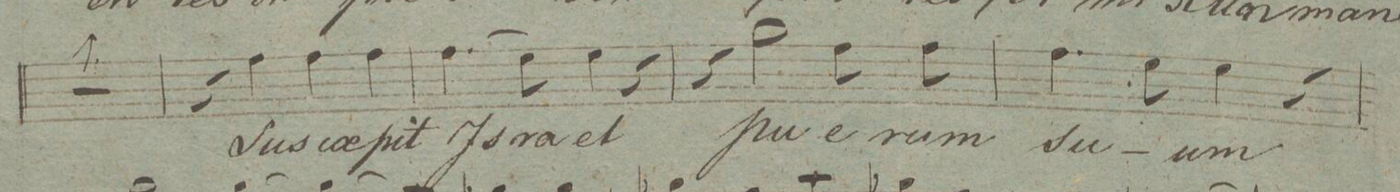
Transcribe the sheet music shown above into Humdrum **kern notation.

**kern	**text	**dynam
*I"Canto.	*	*
*clefC1	*	*
*k[]	*	*
*met(c|)	*	*
*M2/2	*	*
1r	.	.
=92	=92	=92
4r	.	.
4dd\	Sus-	.
4dd\	-cae-	.
4dd\	-pit	.
=93	=93	=93
(4.dd\	Js-	.
8cc\)	-ra-	.
4cc\	-el	.
4r	.	.
=94	=94	=94
4r	.	.
2ee\	pu-	.
8dd\	-e-	.
8dd\	-rum	.
=95	=95	=95
4.dd\	Su-	.
8cc\	.	.
4cc\	-um	.
4r	.	.
=96	=96	=96
*-	*-	*-
